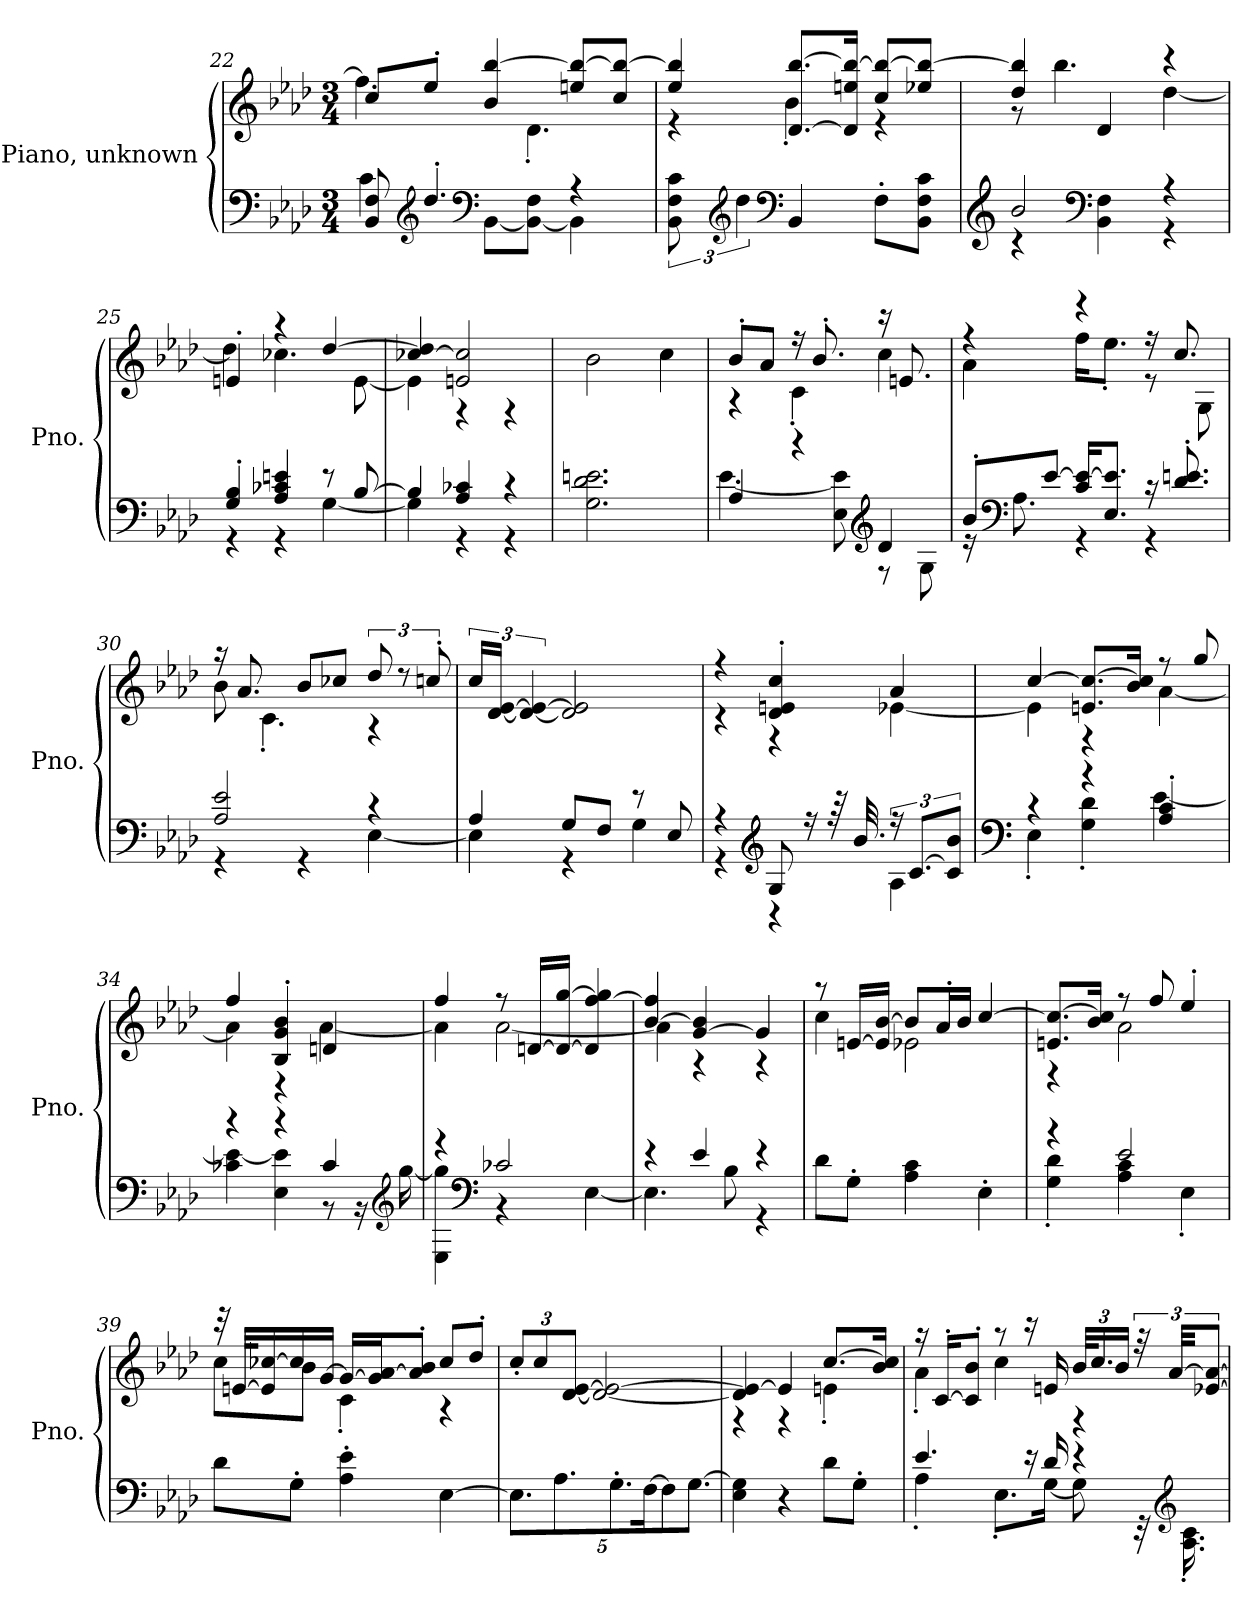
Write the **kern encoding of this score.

**kern	**kern
*part1	*part1
*staff2	*staff1
*I"Piano, unknown	*
*I'Pno.	*
!!LO:PB:g=z
*clefF4	*clefG2
*k[b-e-a-d-]	*k[b-e-a-d-]
*M3/4	*M3/4
=22	=22
*^	*^
8BB-/ 8F/	4c\	8cc/L	4.ff\]
*clefG2	*	*	*
4.dd-'/	.	8ee-'/J	.
*clefF4	*	*	*
.	[8BB-\L	4b-/ [4bb-/	.
.	8BB-\_ 8F\J	.	4.d-'\
4r	4BB-\]	8een/ 8bb-/_L	.
.	.	8cc/ 8bb-/_J	.
*v	*v	*	*
=23	=23	=23
12BB-\ 12F\ 12c\	4ee-/ 4bb-/]	4r
*clefG2	*	*
6dd-\	.	.
*clefF4	*	*
4BB-/	[8.d-/ [8.bb-/L	4b-'\
.	16d-/] 16een/ 16bb-/_Jk	.
8F'\L	8cc/ 8bb-/_L	4r
8BB-\ 8F\ 8c\J	8ee-X/ 8bb-/_J	.
=24	=24	=24
*clefG2	*	*
*^	*	*
2b-/	4r	4dd-/ 4bb-/]	8r
.	.	.	4.bb-\
*clefF4	*	*	*
.	4BB-\ 4F\	4d-/	.
4r	4r	4r	[4dd-\
=25	=25	=25	=25
4G/' 4B-/'	4r	4en'/	4dd-\]
4A-/ 4c-X/ 4en/	4r	4r	4.cc-X\
8r	[4G\	[4dd-/	.
[8B-/	.	.	[8e\
!!LO:LB:g=z	!!
=26	=26	=26	=26
4B-/]	4G\]	[4cc-X/ 4dd-/]	4e\]
4A-/ 4c-X/	4r	2en/ 2cc-/]	4r
4r	4r	.	4r
*v	*v	*	*
*	*v	*v
=27	=27
2.G\ 2.d-\ 2.en\	2b-\
.	4cc\
=28	=28
*^	*^
4A-/	[4.e-\	8b-'/L	4r
.	.	8a-/J	.
4r	.	16r	4c'\
.	.	8.b-'/	.
.	8E-\ 8e-\]	.	.
*clefG2	*	*	*
4d-/	8r	16r	4cc\
.	.	8.en/	.
.	8G\	.	.
=29	=29	=29	=29
8b-'/L	16r	4r	4a-\
*clefF4	*	*	*
.	8.A-\	.	.
[8e-/J	.	.	.
16c/ 16e-/_KL	4r	4r	16ff\KL
8.E-/ 8.e-/]J	.	.	8.ee-'\J
16r	4r	16r	8r
8.d-/' 8.en/'	.	8.cc/	.
.	.	.	8G\
!!LO:LB:g=z	!!
=30	=30	=30	=30
2A-/ 2e-/	4r	16r	8b-\
.	.	8.a-/	.
.	.	.	4.c'\
.	4r	8b-/L	.
.	.	8cc-X/J	.
4r	[4E-\	12dd-/	4r
.	.	12r	.
.	.	12ccn'/	.
*	*	*v	*v
=31	=31	=31
4A-/	4E-\]	24cc/LL
.	.	[24d-/ [24e-/JJ
.	.	6d-/_ 6e-/_
8G/L	4r	2d-/] 2e-/]
8F/J	.	.
8r	4G\	.
8E-/	.	.
=32	=32	=32
*	*	*^
4r	4r	4r	4r
*clefG2	*	*	*
8G/	4r	4d-/' 4en/' 4cc/'	4r
16r	.	.	.
64r	.	.	.
32.b-/	.	.	.
24r	4A-\	4a-/	[4e-X\
[12.c/L	.	.	.
12c/] 12b-/J	.	.	.
=33	=33	=33	=33
*clefF4	*	*	*
4r	4E-'\	[4cc/	4e-\]
4r	4G\' 4d-\'	8.en/ 8.cc/_L	4r
.	.	16b-/ 16cc/]Jk	.
4A-/' 4c/'	[4e-\	8r	[4a-\
.	.	8gg/	.
!!LO:LB:g=z	!!
=34	=34	=34	=34
4r	4c-X\ 4e-\_	4ff/	4a-\]
4r	4E-\ 4e-\]	4B-/' 4g/' 4b-/'	4r
4c-/	8r	4dn/	[4a-\
.	16r	.	.
*clefG2	*	*	*
.	[16gg\	.	.
=35	=35	=35	=35
4r	4E-\ 4gg\]	4ff/	4a-\]
*clefF4	*	*	*
2c-X/	4r	8r	[2a-\
.	.	[16dn/LL	.
.	.	16d/_ [16gg/JJ	.
.	[4E-\	4d/] [4ff/ 4gg/]	.
=36	=36	=36	=36
4r	4.E-\]	[4b-/ 4ff/]	4a-\]
4e-/	.	[4g/ 4b-/]	4r
.	8B-\	.	.
4r	4r	4g/]	4r
*v	*v	*	*
=37	=37	=37
8d-\L	8r	4cc\
8G'\J	[16en/LL	.
.	16e/] [16b-/JJ	.
4A-\ 4c\	8b-/L]	2e-X\
.	16a-'/L	.
.	16b-/JJ	.
4E-'\	[4cc/	.
!!LO:LB:g=z	!!
=38	=38	=38
*^	*	*
4r	4G\' 4d-\'	8.en/ 8.cc/_L	4r
.	.	16b-/ 16cc/]Jk	.
2e-/	4A-\ 4c\	8r	2a-\
.	.	8ff/	.
.	4E-'\	4ee-'/	.
*v	*v	*	*
=39	=39	=39
8d-\L	32r	8cc\L
.	[32en/KLL	.
.	16e/] [16cc-X/	.
8G'\J	16cc-/]	8b-\J
.	[16g/JJ	.
4A-\' 4e-\'	16g/LL_	4c'\
.	16g/] [16a-/J	.
.	8a-/]' 8b-/'J	.
[4E-\	8cc-/L	4r
.	8dd-'/J	.
*	*v	*v
=40	=40
*Xbrackettup	*Xbrackettup
10.E-\L]	12cc'/L
.	12cc/
10.A-\	.
.	[12d-/ [12e-/J
.	2d-/_ 2e-/_
10.G'\	.
[20F\	.
10F\]	.
[10.G\J	.
=41	=41
*	*^
4E-\ 4G\]	4d-/] 4e-/_	4r
4r	4e-/]	4r
8d-\L	[8.cc/L	4en'\
8G'\J	.	.
.	16b-/ 16cc/]Jk	.
!!LO:LB:g=z	!!
=42	=42	=42
*^	*	*
4.e-/	4A-'\	16r	4a-'\
.	.	[16c'/KL	.
.	.	8c/]' 8b-/'J	.
.	8.E-'\L	8r	4cc\
16r	.	16r	.
16d-/	[16G\Jk	16en/	.
4r	8G\]	48b-/KLL	4r
.	.	24.cc/	.
.	.	24b-/JJ	.
*	*	*brackettup	*
.	32r	48r	.
.	.	[48a-/KKL	.
*clefG2	*	*	*
.	16.A-\' 16.c\'	.	.
.	.	[12e-X/ 12a-/_J	.
*v	*v	*	*
*	*v	*v
=	=
*-	*-
